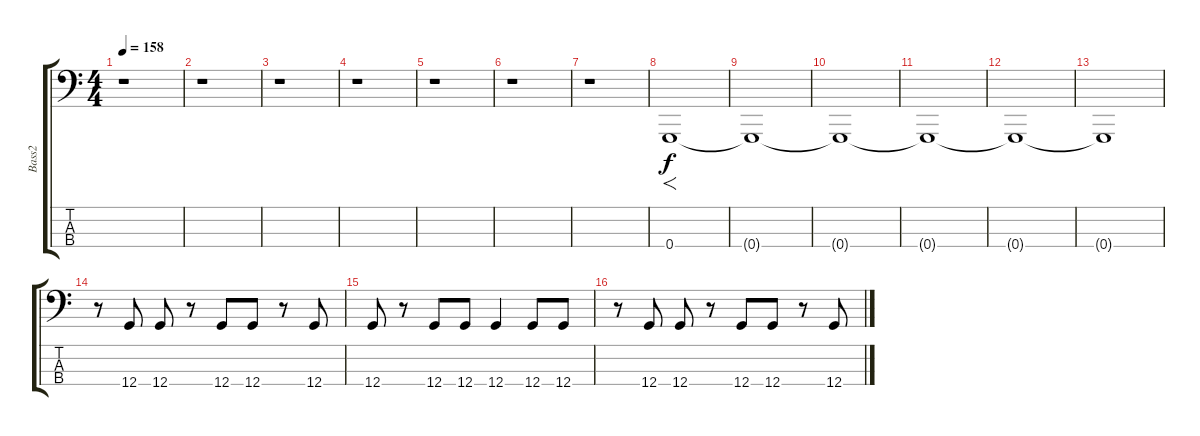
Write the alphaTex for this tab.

\track ("Bass2" "Bass2") {instrument slapbass2}
\staff {score tabs}
\tuning (F2 C2 G1 G0) {hide}
\ts (4 4)
\tempo 158
\clef f4
\ks c
r.1{dy f instrument slapbass2} |
r.1 |
r.1 |
r.1 |
r.1 |
r.1 |
r.1 |
0.4.1{f volume 16 instrument overdrivenguitar} |
0.4{t}.1 |
0.4{t}.1 |
0.4{t}.1 |
0.4{t}.1 |
0.4{t}.1 |
r.8{volume 11 instrument slapbass2} 12.4.8 12.4.8 r.8 12.4.8 12.4.8 r.8 12.4.8 |
12.4.8 r.8 12.4.8 12.4.8 12.4.4 12.4.8 12.4.8 |
r.8 12.4.8 12.4.8 r.8 12.4.8 12.4.8 r.8 12.4.8
